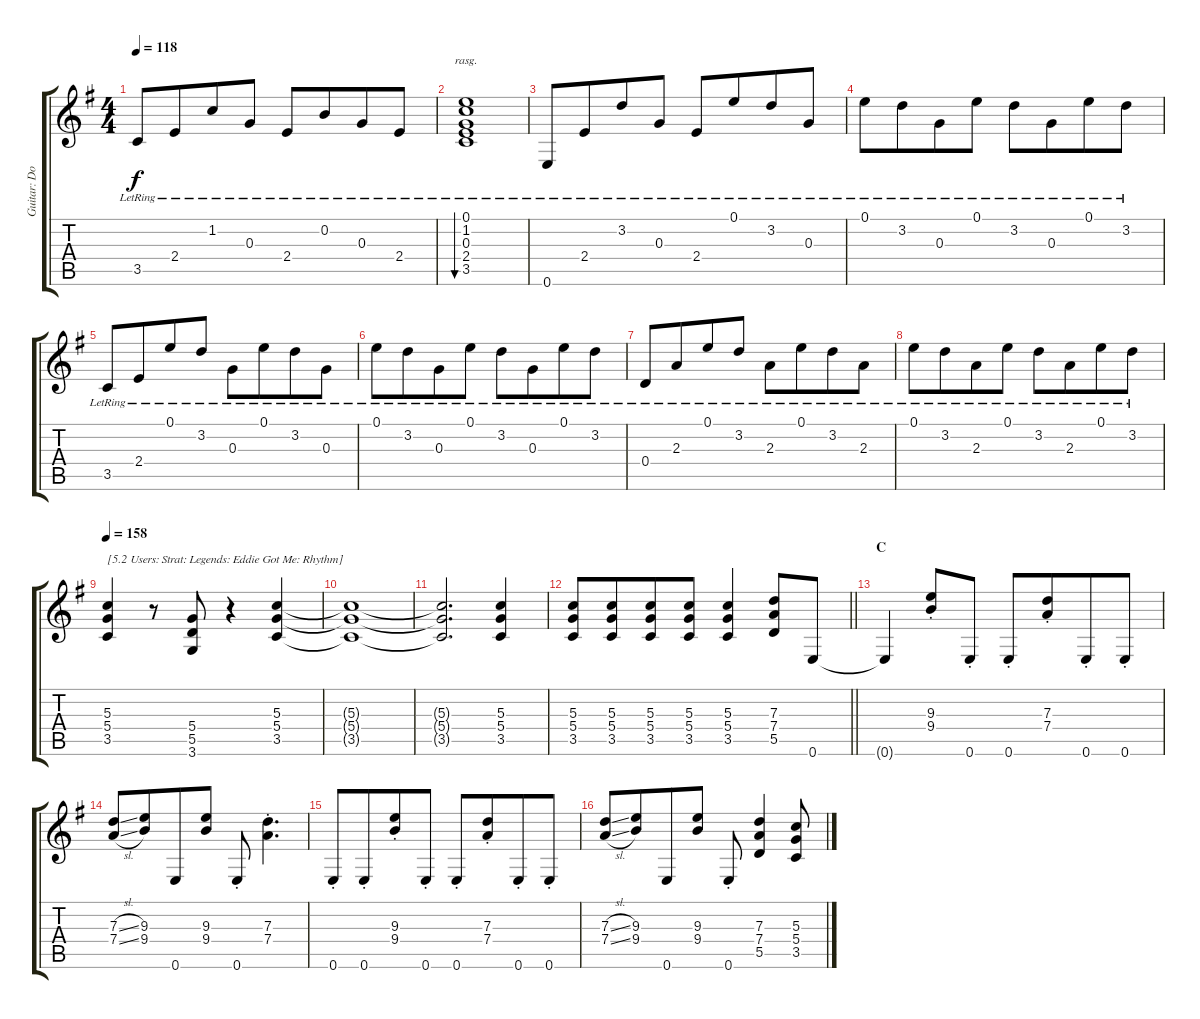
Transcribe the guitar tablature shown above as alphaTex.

\track ("Guitar: Doug" "Guitar: Do") {instrument distortionguitar}
\staff {score tabs}
\tuning (E4 B3 G3 D3 A2 E2) {hide}
\ts (4 4)
\tempo 118
\clef g2
\ks g
3.5{lr}.8{dy f} 2.4{lr}.8{beam merge} 1.2{lr}.8 0.3{lr}.8 2.4{lr}.8 0.2{lr}.8{beam merge} 0.3{lr}.8 2.4{lr}.8 |
(0.1{lr} 1.2{lr} 0.3{lr} 2.4{lr} 3.5{lr}).1{bu 480 rasg ii} |
0.6{lr}.8 2.4{lr}.8{beam merge} 3.2{lr}.8 0.3{lr}.8 2.4{lr}.8 0.1{lr}.8{beam merge} 3.2{lr}.8 0.3{lr}.8 |
0.1{lr}.8{beam merge} 3.2{lr}.8{beam merge} 0.3{lr}.8 0.1{lr}.8 3.2{lr}.8 0.3{lr}.8{beam merge} 0.1{lr}.8 3.2{lr}.8 |
3.5{lr}.8 2.4{lr}.8{beam merge} 0.1{lr}.8 3.2{lr}.8 0.3{lr}.8 0.1{lr}.8{beam merge} 3.2{lr}.8 0.3{lr}.8 |
0.1{lr}.8{beam merge} 3.2{lr}.8{beam merge} 0.3{lr}.8 0.1{lr}.8 3.2{lr}.8 0.3{lr}.8{beam merge} 0.1{lr}.8 3.2{lr}.8 |
0.4{lr}.8 2.3{lr}.8{beam merge} 0.1{lr}.8 3.2{lr}.8 2.3{lr}.8 0.1{lr}.8{beam merge} 3.2{lr}.8 2.3{lr}.8 |
0.1{lr}.8{beam merge} 3.2{lr}.8{beam merge} 2.3{lr}.8 0.1{lr}.8 3.2{lr}.8 2.3{lr}.8{beam merge} 0.1{lr}.8 3.2{lr}.8 |
\tempo 158
(5.3 5.4 3.5).4{txt "[5.2 Users: Strat: Legends: Eddie Got Me: Rhythm]" volume 13 instrument distortionguitar} r.8 (5.4 5.5 3.6).8 r.4 (5.3 5.4 3.5).4 |
(5.3{t} 5.4{t} 3.5{t}).1 |
(5.3{t} 5.4{t} 3.5{t}).2{d} (5.3 5.4 3.5).4 |
\barLineRight lightlight
(5.3 5.4 3.5).8 (5.3 5.4 3.5).8{beam merge} (5.3 5.4 3.5).8 (5.3 5.4 3.5).8 (5.3 5.4 3.5).4{beam merge} (7.3 7.4 5.5).8 0.6.8 |
\section ("" "C")
0.6{t}.4 (9.3{st} 9.4{st}).8 0.6{st}.8 0.6{st}.8 (7.3{st} 7.4{st}).8{beam merge} 0.6{st}.8 0.6{st}.8 |
(7.3{sl} 7.4{sl}).8 (9.3 9.4).8{beam merge} 0.6.8 (9.3 9.4).8 0.6{st}.8 (7.3{st} 7.4{st}).4{d} |
0.6{st}.8 0.6{st}.8{beam merge} (9.3{st} 9.4{st}).8 0.6{st}.8 0.6{st}.8 (7.3{st} 7.4{st}).8{beam merge} 0.6{st}.8 0.6{st}.8 |
(7.3{sl} 7.4{sl}).8 (9.3 9.4).8{beam merge} 0.6.8 (9.3 9.4).8 0.6{st}.8 (7.3 7.4 5.5).4 (5.3 5.4 3.5).8
